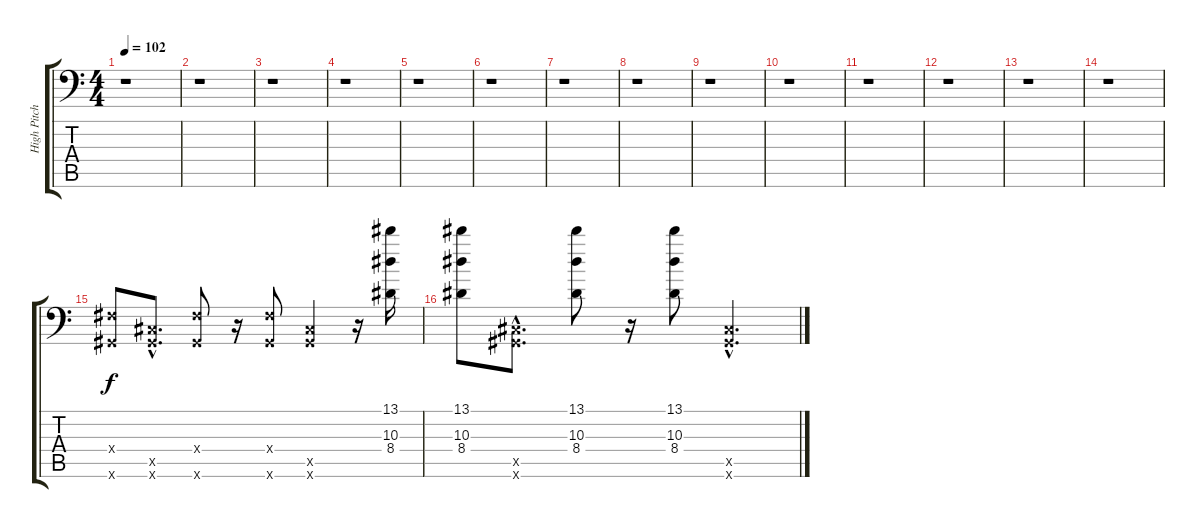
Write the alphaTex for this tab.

\track ("High Pitched Effects" "High Pitch") {instrument distortionguitar}
\staff {score tabs}
\tuning (D4 A3 F3 G2 D2 A1) {hide}
\ts (4 4)
\tempo 102
\clef f4
\ks c
r.1{dy f instrument distortionguitar} |
r.1 |
r.1 |
r.1 |
r.1 |
r.1 |
r.1 |
r.1 |
r.1 |
r.1 |
r.1 |
r.1 |
r.1 |
r.1 |
(-1.4{x} -1.6{x}).8 (-1.5{hac x} -1.6{hac x}).8{d} (-1.4{x} -1.6{x}).8 r.16 (-1.4{x} -1.6{x}).8 (-1.5{x} -1.6{x}).4 r.16 (13.1 10.3 8.4).16 |
(13.1 10.3 8.4).8 (-1.5{hac x} -1.6{hac x}).8{d} (13.1 10.3 8.4).8 r.16 (13.1 10.3 8.4).8 (-1.5{hac x} -1.6{hac x}).4{d}
